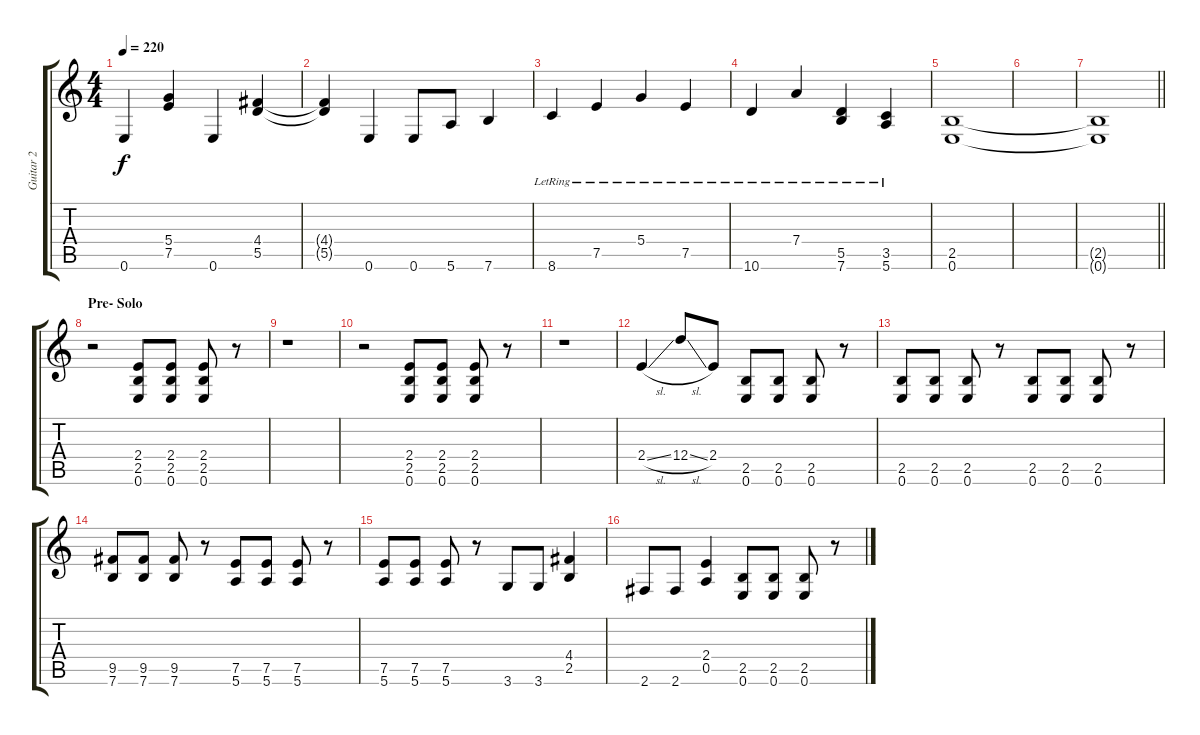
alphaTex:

\track ("Guitar 2" "Guitar 2") {instrument acousticguitarsteel}
\staff {score tabs}
\tuning (E4 B3 G3 D3 A2 E2) {hide}
\ts (4 4)
\tempo 220
\clef g2
\ks c
0.6.4{dy f} (5.4 7.5).4 0.6.4 (4.4 5.5).4 |
(4.4{t} 5.5{t}).4 0.6.4 0.6.8 5.6.8 7.6.4 |
8.6{lr}.4 7.5{lr}.4 5.4{lr}.4 7.5{lr}.4 |
10.6{lr}.4 7.4{lr}.4 (5.5 7.6{lr}).4 (3.5 5.6{lr}).4 |
(2.5 0.6).1 |
|
\barLineRight lightlight
(2.5{t} 0.6{t}).1 |
\section ("" "Pre- Solo")
r.2{instrument overdrivenguitar} (2.4 2.5 0.6).8 (2.4 2.5 0.6).8 (2.4 2.5 0.6).8 r.8 |
r.1 |
r.2 (2.4 2.5 0.6).8 (2.4 2.5 0.6).8 (2.4 2.5 0.6).8 r.8 |
r.1 |
2.4{sl}.4 12.4{sl}.8 2.4.8 (2.5 0.6).8 (2.5 0.6).8 (2.5 0.6).8 r.8 |
(2.5 0.6).8 (2.5 0.6).8 (2.5 0.6).8 r.8 (2.5 0.6).8 (2.5 0.6).8 (2.5 0.6).8 r.8 |
(9.5 7.6).8 (9.5 7.6).8 (9.5 7.6).8 r.8 (7.5 5.6).8 (7.5 5.6).8 (7.5 5.6).8 r.8 |
(7.5 5.6).8 (7.5 5.6).8 (7.5 5.6).8 r.8 3.6.8 3.6.8 (4.4 2.5).4 |
2.6.8 2.6.8 (2.4 0.5).4 (2.5 0.6).8 (2.5 0.6).8 (2.5 0.6).8 r.8
